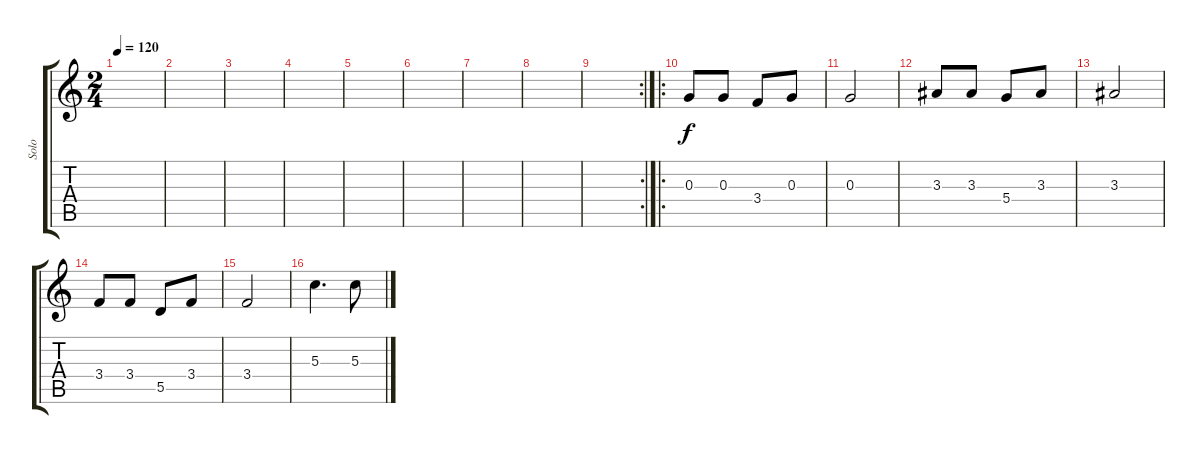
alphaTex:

\track ("Solo" "Solo") {instrument overdrivenguitar}
\staff {score tabs}
\tuning (E4 B3 G3 D3 A2 E2) {hide}
\ts (2 4)
\tempo 120
\clef g2
\ks c
|
|
|
|
|
|
|
|
\rc 2
|
\ro
0.3.8 0.3.8 3.4.8 0.3.8 |
0.3.2 |
3.3.8 3.3.8 5.4.8 3.3.8 |
3.3.2 |
3.4.8 3.4.8 5.5.8 3.4.8 |
3.4.2 |
5.3.4{d} 5.3.8
